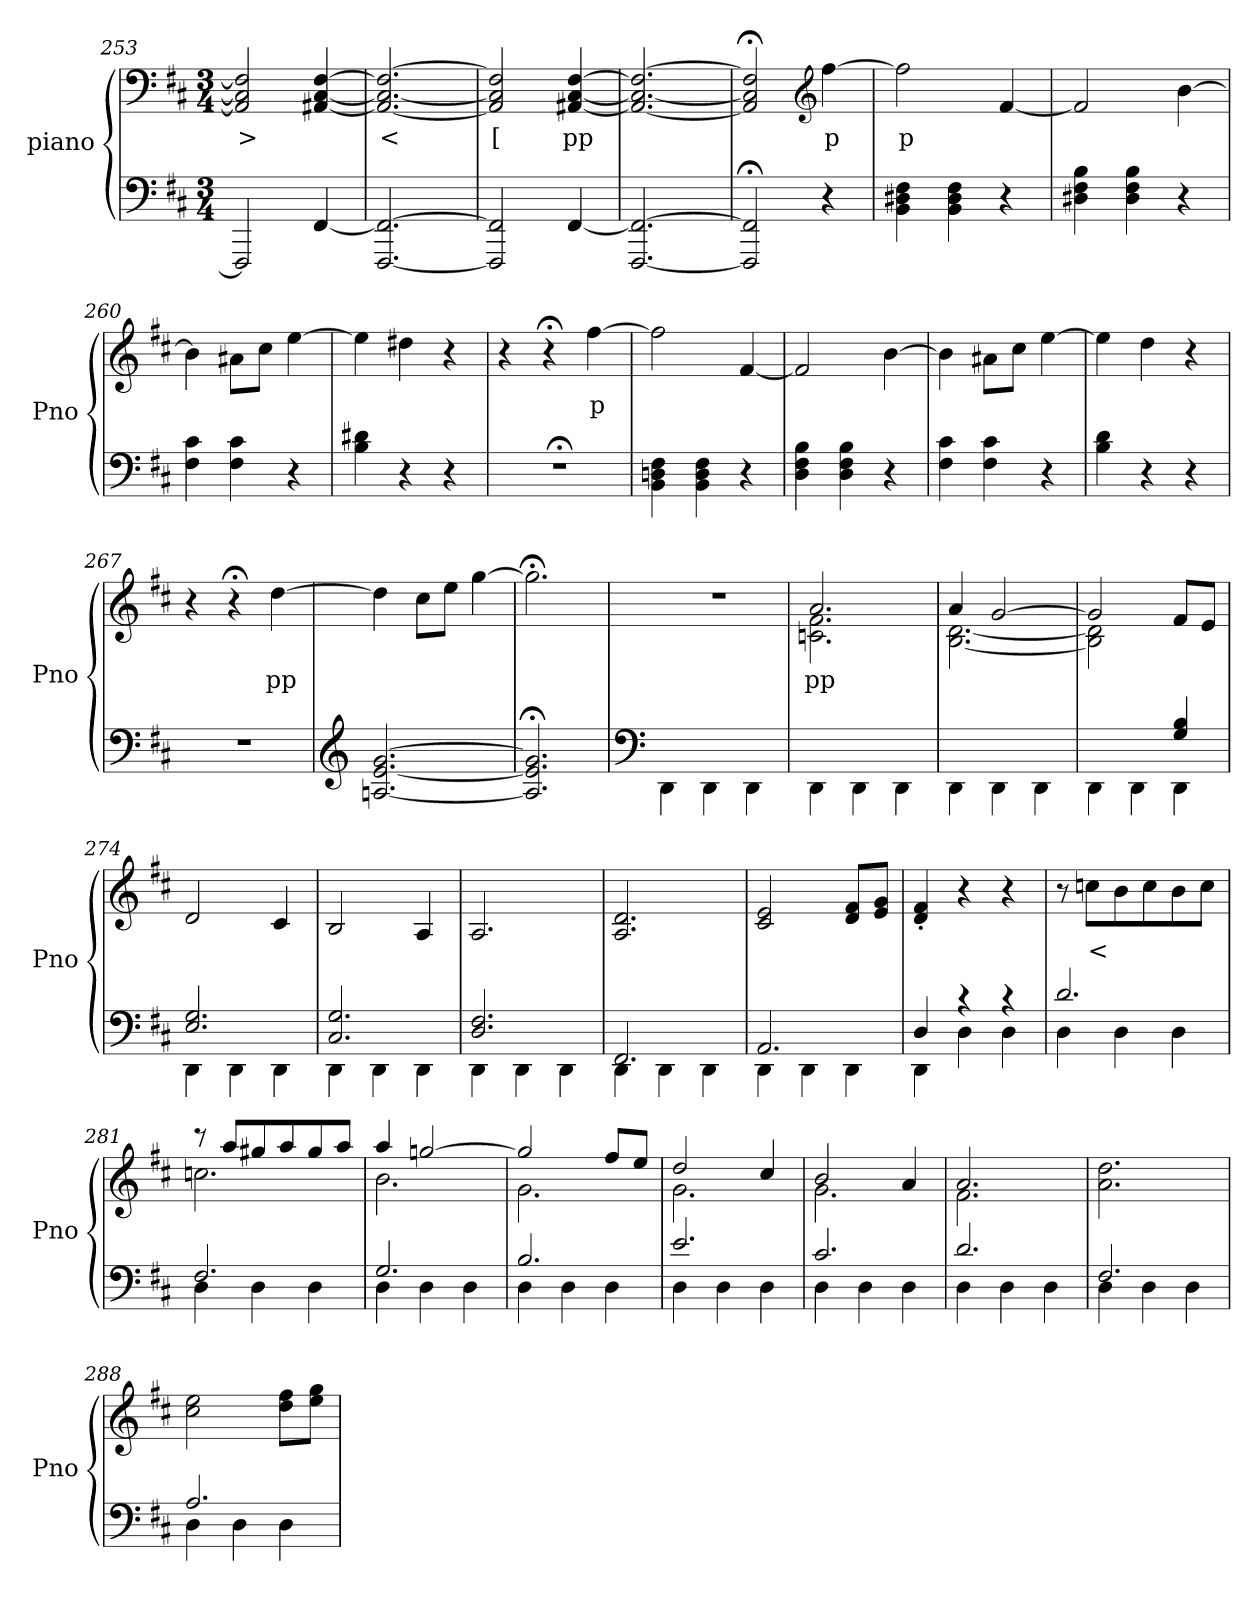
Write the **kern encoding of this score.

**kern	**kern	**text
*part2	*part1	*part1
*staff2	*staff1	*staff1
*I"piano	*I"piano	*
*I'Pno	*I'Pno	*
*clefF4	*clefF4	*
*k[f#c#]	*k[f#c#]	*
*D:	*D:	*
*M3/4	*M3/4	*
=253	=253	=253
2FFF#/]	2AA#/] 2C#/] 2F#/]	>
[4FF#/	[4AA#X/ [4C#/ [4F#/	.
=254	=254	=254
[2.FFF#/ 2.FF#/_	2.AA#/_ 2.C#/_ 2.F#/_	<
=255	=255	=255
2FFF#/] 2FF#/]	2AA#/] 2C#/] 2F#/]	[
[4FF#/	[4AA#X/ [4C#/ [4F#/	pp
=256	=256	=256
[2.FFF#/ 2.FF#/_	2.AA#/_ 2.C#/_ 2.F#/_	.
!!LO:LB:g=z
=257	=257	=257
2FFF#/];< 2FF#/];<	2AA#/];< 2C#/];< 2F#/];<	.
*	*clefG2	*
4r	[4ff#\	p
=258	=258	=258
4BB\ 4D#X\ 4F#\	2ff#\]	p
4BB\ 4D#\ 4F#\	.	.
4r	[4f#/	.
=259	=259	=259
4D#X\ 4F#\ 4B\	2f#/]	.
4D#\ 4F#\ 4B\	.	.
4r	[4b\	.
=260	=260	=260
4F#\ 4c#\	4b\]	.
4F#\ 4c#\	8a#X\L	.
.	8cc#\J	.
4r	[4ee\	.
=261	=261	=261
4B\ 4d#X\	4ee\]	.
4r	4dd#X\	.
4r	4r	.
=262	=262	=262
2.r;<	4r	.
.	4r;<	.
.	[4ff#\	p
=263	=263	=263
4BB\ 4Dn\ 4F#\	2ff#\]	.
4BB\ 4D\ 4F#\	.	.
4r	[4f#/	.
=264	=264	=264
4D\ 4F#\ 4B\	2f#/]	.
4D\ 4F#\ 4B\	.	.
4r	[4b\	.
=265	=265	=265
4F#\ 4c#\	4b\]	.
4F#\ 4c#\	8a#X\L	.
.	8cc#\J	.
4r	[4ee\	.
=266	=266	=266
4B\ 4d\	4ee\]	.
4r	4dd\	.
4r	4r	.
!!LO:LB:g=z
=267	=267	=267
2.r	4r	.
.	4r;<	.
.	[4dd\	pp
=268	=268	=268
*clefG2	*	*
[2.An/ [2.e/ [2.g/	4dd\]	.
.	8cc#\L	.
.	8ee\J	.
.	[4gg\	.
=269	=269	=269
2.A/];< 2.e/];< 2.g/];<	2.gg;<\]	.
=270	=270	=270
*clefF4	*	*
4DD\	2.r	.
4DD\	.	.
4DD\	.	.
=271	=271	=271
*	*^	*
4DD\	2.a/	2.cn\ 2.f#\	pp
4DD\	.	.	.
4DD\	.	.	.
=272	=272	=272	=272
4DD\	4a/	[2.B\ [2.d\	.
4DD\	[2g/	.	.
4DD\	.	.	.
=273	=273	=273	=273
*^	*	*	*
2ryy	4DD\	2g/]	2B\] 2d\]	.
.	4DD\	.	.	.
4G/ 4B/	4DD\	8f#/L	4ryy	.
.	.	8e/J	.	.
*	*	*v	*v	*
=274	=274	=274	=274
2.E/ 2.G/	4DD\	2d/	.
.	4DD\	.	.
.	4DD\	4c#/	.
=275	=275	=275	=275
2.C#/ 2.G/	4DD\	2B/	.
.	4DD\	.	.
.	4DD\	4A/	.
=276	=276	=276	=276
2.D/ 2.F#/	4DD\	2.A/	.
.	4DD\	.	.
.	4DD\	.	.
!!LO:LB:g=z
=277	=277	=277	=277
2.FF#/	4DD\	2.A/ 2.d/	.
.	4DD\	.	.
.	4DD\	.	.
=278	=278	=278	=278
2.AA/	4DD\	2c#/ 2e/	.
.	4DD\	.	.
.	4DD\	8d/ 8f#/L	.
.	.	8e/ 8g/J	.
=279	=279	=279	=279
4D/	4DD\	4d/' 4f#/'	.
4r	4D\	4r	.
4r	4D\	4r	.
=280	=280	=280	=280
2.d/	4D\	8r	.
.	.	8ccn\L	<
.	4D\	8b\	.
.	.	8cc\	.
.	4D\	8b\	.
.	.	8cc\J	.
=281	=281	=281	=281
*	*	*^	*
2.F#/	4D\	8r	2.ccn\	.
.	.	8aa/L	.	.
.	4D\	8gg#X/	.	.
.	.	8aa/	.	.
.	4D\	8gg#/	.	.
.	.	8aa/J	.	.
=282	=282	=282	=282	=282
2.G/	4D\	4aa/	2.b\	.
.	4D\	[2ggn/	.	.
.	4D\	.	.	.
=283	=283	=283	=283	=283
2.B/	4D\	2gg/]	2.g\	.
.	4D\	.	.	.
.	4D\	8ff#/L	.	.
.	.	8ee/J	.	.
=284	=284	=284	=284	=284
2.e/	4D\	2dd/	2.g\	.
.	4D\	.	.	.
.	4D\	4cc#/	.	.
=285	=285	=285	=285	=285
2.c#/	4D\	2b/	2.g\	.
.	4D\	.	.	.
.	4D\	4a/	.	.
!!LO:PB:g=z	!!
=286	=286	=286	=286	=286
2.d/	4D\	2.a/	2.f#\	.
.	4D\	.	.	.
.	4D\	.	.	.
*	*	*v	*v	*
=287	=287	=287	=287
2.F#/	4D\	2.a\ 2.dd\	.
.	4D\	.	.
.	4D\	.	.
=288	=288	=288	=288
2.A/	4D\	2cc#\ 2ee\	.
.	4D\	.	.
.	4D\	8dd\ 8ff#\L	.
.	.	8ee\ 8gg\J	.
*v	*v	*	*
=	=	=
*-	*-	*-
